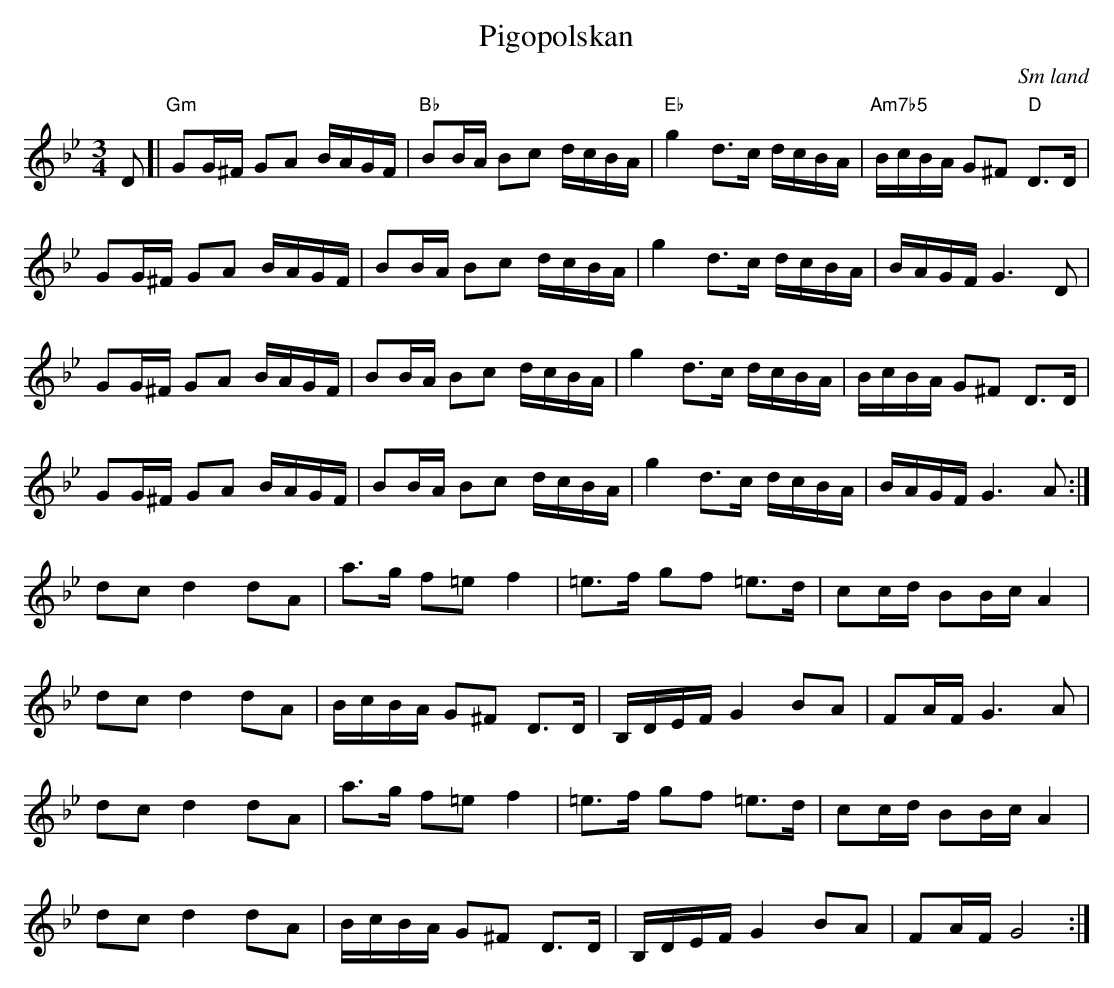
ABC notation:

X:1
T:Pigopolskan
O:Sm land
M:3/4
L:1/8
K:Gm
D[|"Gm" GG/2^F/2 GA B/2A/2G/2F/2|"Bb" BB/2A/2 Bc d/2c/2B/2A/2|"Eb" g2 d3/2c/2 d/2c/2B/2A/2|"Am7b5" B/2c/2B/2A/2 G^F "D" D3/2D/2|
GG/2^F/2 GA B/2A/2G/2F/2|BB/2A/2 Bc d/2c/2B/2A/2|g2 d3/2c/2 d/2c/2B/2A/2|B/2A/2G/2F/2 G3 D|
GG/2^F/2 GA B/2A/2G/2F/2|BB/2A/2 Bc d/2c/2B/2A/2|g2 d3/2c/2 d/2c/2B/2A/2|B/2c/2B/2A/2 G^F D3/2D/2|
GG/2^F/2 GA B/2A/2G/2F/2|BB/2A/2 Bc d/2c/2B/2A/2|g2 d3/2c/2 d/2c/2B/2A/2|B/2A/2G/2F/2 G3 A:|
dc d2 dA|a3/2g/2 f=e f2|=e3/2f/2 gf =e3/2d/2|cc/2d/2 BB/2c/2 A2|
dc d2 dA|B/2c/2B/2A/2 G^F D3/2D/2|B,/2D/2E/2F/2 G2 BA|FA/2F/2 G3 A|
dc d2 dA|a3/2g/2 f=e f2|=e3/2f/2 gf =e3/2d/2|cc/2d/2 BB/2c/2 A2|
dc d2 dA|B/2c/2B/2A/2 G^F D3/2D/2|B,/2D/2E/2F/2 G2 BA|FA/2F/2G4:|
